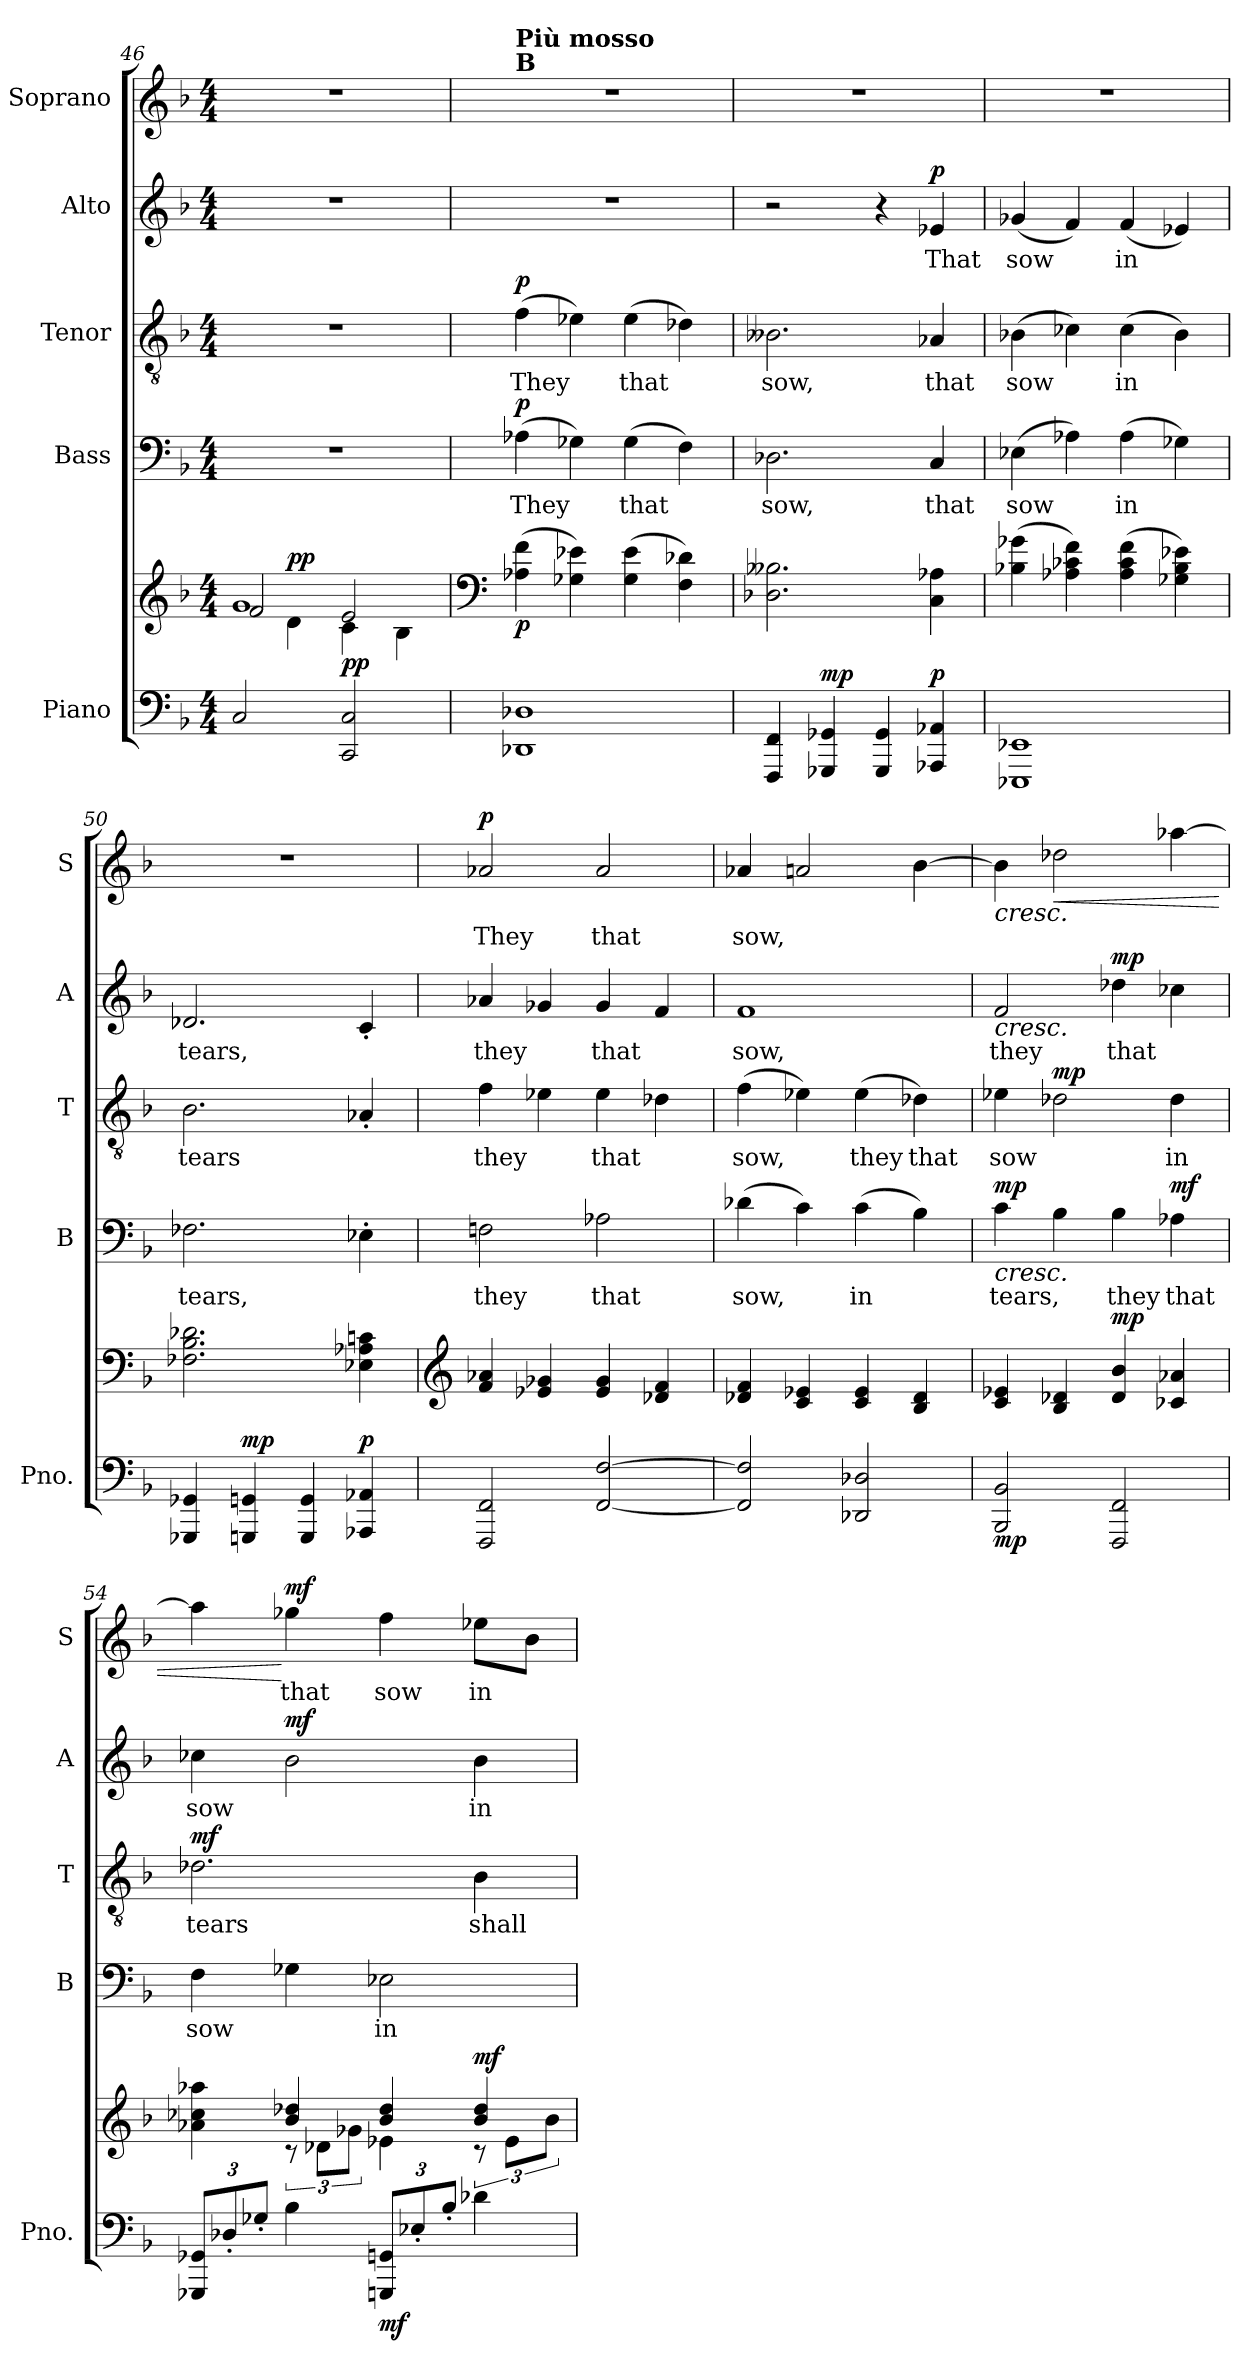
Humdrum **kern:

**kern	**kern	**dynam	**kern	**text	**dynam	**kern	**text	**dynam	**kern	**text	**dynam	**kern	**text	**dynam
*part5	*part5	*part5	*part4	*part4	*part4	*part3	*part3	*part3	*part2	*part2	*part2	*part1	*part1	*part1
*staff6	*staff5	*staff5/6	*staff4	*staff4	*staff4	*staff3	*staff3	*staff3	*staff2	*staff2	*staff2	*staff1	*staff1	*staff1
*I"Piano	*	*	*I"Bass	*	*	*I"Tenor	*	*	*I"Alto	*	*	*I"Soprano	*	*
*I'Pno.	*	*	*I'B	*	*	*I'T	*	*	*I'A	*	*	*I'S	*	*
!!LO:LB:g=z
*clefF4	*clefG2	*	*clefF4	*	*	*clefGv2	*	*	*clefG2	*	*	*clefG2	*	*
*k[b-]	*k[b-]	*	*k[b-]	*	*	*k[b-]	*	*	*k[b-]	*	*	*k[b-]	*	*
*M4/4	*M4/4	*	*M4/4	*	*	*M4/4	*	*	*M4/4	*	*	*M4/4	*	*
=46	=46	=46	=46	=46	=46	=46	=46	=46	=46	=46	=46	=46	=46	=46
*	*^	*	*	*	*	*	*	*	*	*	*	*	*	*
*	*	*^	*	*	*	*	*	*	*	*	*	*	*	*	*
2C/	1g	4reyy	2f/	.	1r	.	.	1r	.	.	1r	.	.	1r	.	.
!	!	!	!	!LO:DY:a	!	!	!	!	!	!	!	!	!	!	!	!
.	.	4d\	.	pp	.	.	.	.	.	.	.	.	.	.	.	.
!	!	!	!	!LO:DY:a=2	!	!	!	!	!	!	!	!	!	!	!	!
2CC/ 2C/	.	4c\	2e/	pp	.	.	.	.	.	.	.	.	.	.	.	.
.	.	4B-\	.	.	.	.	.	.	.	.	.	.	.	.	.	.
*	*v	*v	*v	*	*	*	*	*	*	*	*	*	*	*	*	*
=47	=47	=47	=47	=47	=47	=47	=47	=47	=47	=47	=47	=47	=47	=47
*	*clefF4	*	*	*	*	*	*	*	*	*	*	*	*	*
*	*^	*	*	*	*	*	*	*	*	*	*	*	*	*
!	!	!	!	!	!	!	!	!	!	!	!	!	!LO:TX:a:B:t=B	!	!
!	!	!	!	!	!	!	!	!	!	!	!	!	!LO:TX:a:B:t=Più mosso	!	!
!	!LO:TX:a:B:t=B	!	!	!	!	!	!	!	!	!	!	!	!	!	!
!	!	!	!LO:DY:b	!	!LO:LY:b	!LO:DY:a	!	!LO:LY:b	!LO:DY:a	!	!	!	!	!	!
*	*v	*v	*	*	*	*	*	*	*	*	*	*	*	*	*
1DD-X 1D-X	(>4A-X\ 4f\	p	(>4A-X\	They	p	(>4f\	They	p	1r	.	.	1r	.	.
.	4G-X\ 4e-X\)	.	4G-X\)	.	.	4e-X\)	.	.	.	.	.	.	.	.
!	!	!	!	!LO:LY:b	!	!	!LO:LY:b	!	!	!	!	!	!	!
.	(>4G-\ 4e-\	.	(>4G-\	that	.	(>4e-\	that	.	.	.	.	.	.	.
.	4F\ 4d-X\)	.	4F\)	.	.	4d-X\)	.	.	.	.	.	.	.	.
=48	=48	=48	=48	=48	=48	=48	=48	=48	=48	=48	=48	=48	=48	=48
!	!	!	!	!LO:LY:b	!	!	!LO:LY:b	!	!	!	!	!	!	!
4FFF/ 4FF/	2.D-X\ 2.B--X\	.	2.D-X\	sow,	.	2.B--X\	sow,	.	2r	.	.	1r	.	.
!	!	!LO:DY:a=2	!	!	!	!	!	!	!	!	!	!	!	!
4GGG-X/ 4GG-X/	.	mp	.	.	.	.	.	.	.	.	.	.	.	.
4GGG-/ 4GG-/	.	.	.	.	.	.	.	.	4r	.	.	.	.	.
!	!	!LO:DY:a=2	!	!LO:LY:b	!	!	!LO:LY:b	!	!	!LO:LY:b	!LO:DY:a	!	!	!
4AAA-X/ 4AA-X/	4C\ 4A-X\	p	4C/	that	.	4A-X/	that	.	4e-X/	That	p	.	.	.
=49	=49	=49	=49	=49	=49	=49	=49	=49	=49	=49	=49	=49	=49	=49
!	!	!	!	!LO:LY:b	!	!	!LO:LY:b	!	!	!LO:LY:b	!	!	!	!
1EEE-X 1EE-X	(>4B-X\ 4g-X\	.	(>4E-X\	sow	.	(>4B-X\	sow	.	(<4g-X/	sow	.	1r	.	.
.	4A-X\ 4c-X\ 4f\)	.	4A-X\)	.	.	4c-X\)	.	.	4f/)	.	.	.	.	.
!	!	!	!	!LO:LY:b	!	!	!LO:LY:b	!	!	!LO:LY:b	!	!	!	!
.	(>4A-\ 4c-\ 4f\	.	(>4A-\	in	.	(>4c-\	in	.	(<4f/	in	.	.	.	.
.	4G-X\ 4B-\ 4e-X\)	.	4G-X\)	.	.	4B-\)	.	.	4e-X/)	.	.	.	.	.
=50	=50	=50	=50	=50	=50	=50	=50	=50	=50	=50	=50	=50	=50	=50
!	!	!	!	!LO:LY:b	!	!	!LO:LY:b	!	!	!LO:LY:b	!	!	!	!
4GGG-X/ 4GG-X/	2.F-X\ 2.B-\ 2.d-X\	.	2.F-X\	tears,	.	2.B-\	tears	.	2.d-X/	tears,	.	1r	.	.
!	!	!LO:DY:a=2	!	!	!	!	!	!	!	!	!	!	!	!
4GGGn/ 4GGn/	.	mp	.	.	.	.	.	.	.	.	.	.	.	.
4GGG/ 4GG/	.	.	.	.	.	.	.	.	.	.	.	.	.	.
!	!	!LO:DY:a=2	!	!	!	!	!	!	!	!	!	!	!	!
4AAA-X/ 4AA-X/	4E-X\ 4A-X\ 4cn\	p	4E-X'\	.	.	4A-X'/	.	.	4c'/	.	.	.	.	.
=51	=51	=51	=51	=51	=51	=51	=51	=51	=51	=51	=51	=51	=51	=51
*	*clefG2	*	*	*	*	*	*	*	*	*	*	*	*	*
!	!	!	!	!LO:LY:b	!	!	!LO:LY:b	!	!	!LO:LY:b	!	!	!LO:LY:b	!LO:DY:a
2FFF/ 2FF/	4f/ 4a-X/	.	2Fn\	they	.	4f\	they	.	4a-X/	they	.	2a-X/	They	p
.	4e-X/ 4g-X/	.	.	.	.	4e-X\	.	.	4g-X/	.	.	.	.	.
!	!	!	!	!LO:LY:b	!	!	!LO:LY:b	!	!	!LO:LY:b	!	!	!LO:LY:b	!
[2FF/ [2F/	4e-/ 4g-/	.	2A-X\	that	.	4e-\	that	.	4g-/	that	.	2a-/	that	.
.	4d-X/ 4f/	.	.	.	.	4d-X\	.	.	4f/	.	.	.	.	.
!!LO:PB:g=z
=52	=52	=52	=52	=52	=52	=52	=52	=52	=52	=52	=52	=52	=52	=52
!	!	!	!	!LO:LY:b	!	!	!LO:LY:b	!	!	!LO:LY:b	!	!	!LO:LY:b	!
2FF/] 2F/]	4d-X/ 4f/	.	(>4d-X\	sow,	.	(>4f\	sow,	.	1f	sow,	.	4a-X/	sow,	.
.	4c/ 4e-X/	.	4c\)	.	.	4e-X\)	.	.	.	.	.	2an/	.	.
!	!	!	!	!LO:LY:b	!	!	!LO:LY:b	!	!	!	!	!	!	!
2DD-X/ 2D-X/	4c/ 4e-/	.	(>4c\	in	.	(>4e-\	they	.	.	.	.	.	.	.
!	!	!	!	!	!	!	!LO:LY:b	!	!	!	!	!	!	!
.	4B-/ 4d-/	.	4B-\)	.	.	4d-X\)	that	.	.	.	.	[4b-\	.	.
=53	=53	=53	=53	=53	=53	=53	=53	=53	=53	=53	=53	=53	=53	=53
!	!	!LO:DY:b=2	!	!LO:LY:b	!LO:HP:b	!	!LO:LY:b	!	!	!LO:LY:b	!LO:HP:b	!	!	!LO:HP:b
!	!	!	!	!	!LO:DY:n=1:a	!	!	!	!	!	!	!	!	!
2BBB-/ 2BB-/	4c/ 4e-X/	mp	4c\	tears,	< mp	4e-X\	sow	.	2f/	they	<	4b-\]	.	<
!	!	!	!	!	!	!	!	!LO:DY:a	!	!	!	!	!	!LO:HP:b
.	4B-/ 4d-X/	.	4B-\	.	.	2d-X\	.	mp	.	.	.	2dd-X\	.	<
!	!	!LO:DY:a	!	!LO:LY:b	!	!	!	!	!	!LO:LY:b	!LO:DY:a	!	!	!
2FFF/ 2FF/	4d-/ 4b-/	mp	4B-\	they	.	.	.	.	4dd-X\	that	mp	.	.	.
!	!	!	!	!LO:LY:b	!LO:DY:n=2:a	!	!LO:LY:b	!	!	!	!	!	!	!
.	4c-X/ 4a-X/	.	4A-X\	that	mf	4d-\	in	.	4cc-X\	.	.	[4aa-X\	.	.
=54	=54	=54	=54	=54	=54	=54	=54	=54	=54	=54	=54	=54	=54	=54
*Xbrackettup	*	*	*	*	*	*	*	*	*	*	*	*	*	*
*	*^	*	*	*	*	*	*	*	*	*	*	*	*	*
!	!	!	!	!	!LO:LY:b	!	!	!LO:LY:b	!LO:DY:a	!	!LO:LY:b	!	!	!	!
12GGG-X/ 12GG-X/L	4a-X\ 4cc-X\ 4aa-X\	4rgyy	.	4F\	sow	.	2.d-X\	tears	mf	4cc-X\	sow	.	4aa-\]	.	.
12D-X'/	.	.	.	.	.	.	.	.	.	.	.	.	.	.	.
12G-X'/J	.	.	.	.	.	.	.	.	.	.	.	.	.	.	.
!	!	!	!	!	!	!	!	!	!	!	!	!LO:DY:n=1:a	!	!LO:LY:b	!LO:DY:n=1:a
4B-\	4b-/ 4dd-X/	12r	.	4G-X\	.	[	.	.	.	2b-\	.	[ mf	4gg-X\	that	[ [ mf
.	.	12d-X\L	.	.	.	.	.	.	.	.	.	.	.	.	.
.	.	12g-X\J	.	.	.	.	.	.	.	.	.	.	.	.	.
!	!	!	!LO:DY:b=2	!	!LO:LY:b	!	!	!	!	!	!	!	!	!LO:LY:b	!
12GGGn/ 12GGn/L	4b-/ 4dd-/	4e-X\	mf	2E-X\	in	.	.	.	.	.	.	.	4ff\	sow	.
12E-X'/	.	.	.	.	.	.	.	.	.	.	.	.	.	.	.
12B-'/J	.	.	.	.	.	.	.	.	.	.	.	.	.	.	.
!	!	!	!LO:DY:a	!	!	!	!	!LO:LY:b	!	!	!LO:LY:b	!	!	!LO:LY:b	!
4d-X\	4b-/ 4dd-/	12r	mf	.	.	.	4B-\	shall	.	4b-\	in	.	8ee-X\L	in	.
.	.	12e-\L	.	.	.	.	.	.	.	.	.	.	.	.	.
.	.	.	.	.	.	.	.	.	.	.	.	.	8b-\J	.	.
.	.	12b-\J	.	.	.	.	.	.	.	.	.	.	.	.	.
*	*v	*v	*	*	*	*	*	*	*	*	*	*	*	*	*
=	=	=	=	=	=	=	=	=	=	=	=	=	=	=
*-	*-	*-	*-	*-	*-	*-	*-	*-	*-	*-	*-	*-	*-	*-
